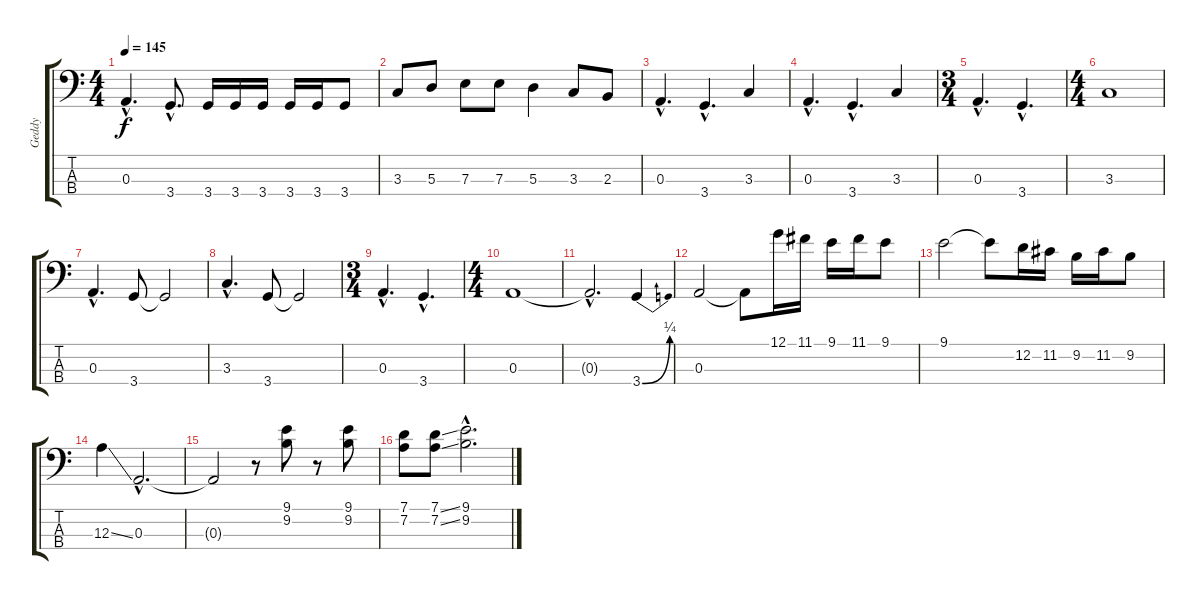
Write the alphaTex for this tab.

\track ("Geddy" "Geddy") {instrument electricbassfinger}
\staff {score tabs}
\tuning (G2 D2 A1 E1) {hide}
\ts (4 4)
\tempo 145
\clef f4
\ks c
0.3{hac}.4{d dy f} 3.4{hac}.8{d} 3.4.16 3.4.16 3.4.16 3.4.16 3.4.16 3.4.8 |
3.3.8 5.3.8 7.3.8 7.3.8 5.3.4 3.3.8 2.3.8 |
0.3{hac}.4{d} 3.4{hac}.4{d} 3.3.4 |
0.3{hac}.4{d} 3.4{hac}.4{d} 3.3.4 |
\ts (3 4)
0.3{hac}.4{d} 3.4{hac}.4{d} |
\ts (4 4)
3.3.1 |
0.3{hac}.4{d} 3.4.8 3.4{t}.2 |
3.3{hac}.4{d} 3.4.8 3.4{t}.2 |
\ts (3 4)
0.3{hac}.4{d} 3.4{hac}.4{d} |
\ts (4 4)
0.3.1 |
0.3{hac t}.2{d} 3.4{be (bend 0 0 60 1)}.4 |
0.3.2 0.3{t}.8 12.1.16 11.1.16 9.1.16 11.1.16 9.1.8 |
9.1.2 9.1{t}.8 12.2.16 11.2.16 9.2.16 11.2.16 9.2.8 |
12.3{ss}.4 0.3{hac}.2{d} |
0.3{t}.2 r.8 (9.1 9.2).8 r.8 (9.1 9.2).8 |
(7.1 7.2).8 (7.1{ss} 7.2{ss}).8 (9.1{hac} 9.2{hac}).2{d}
